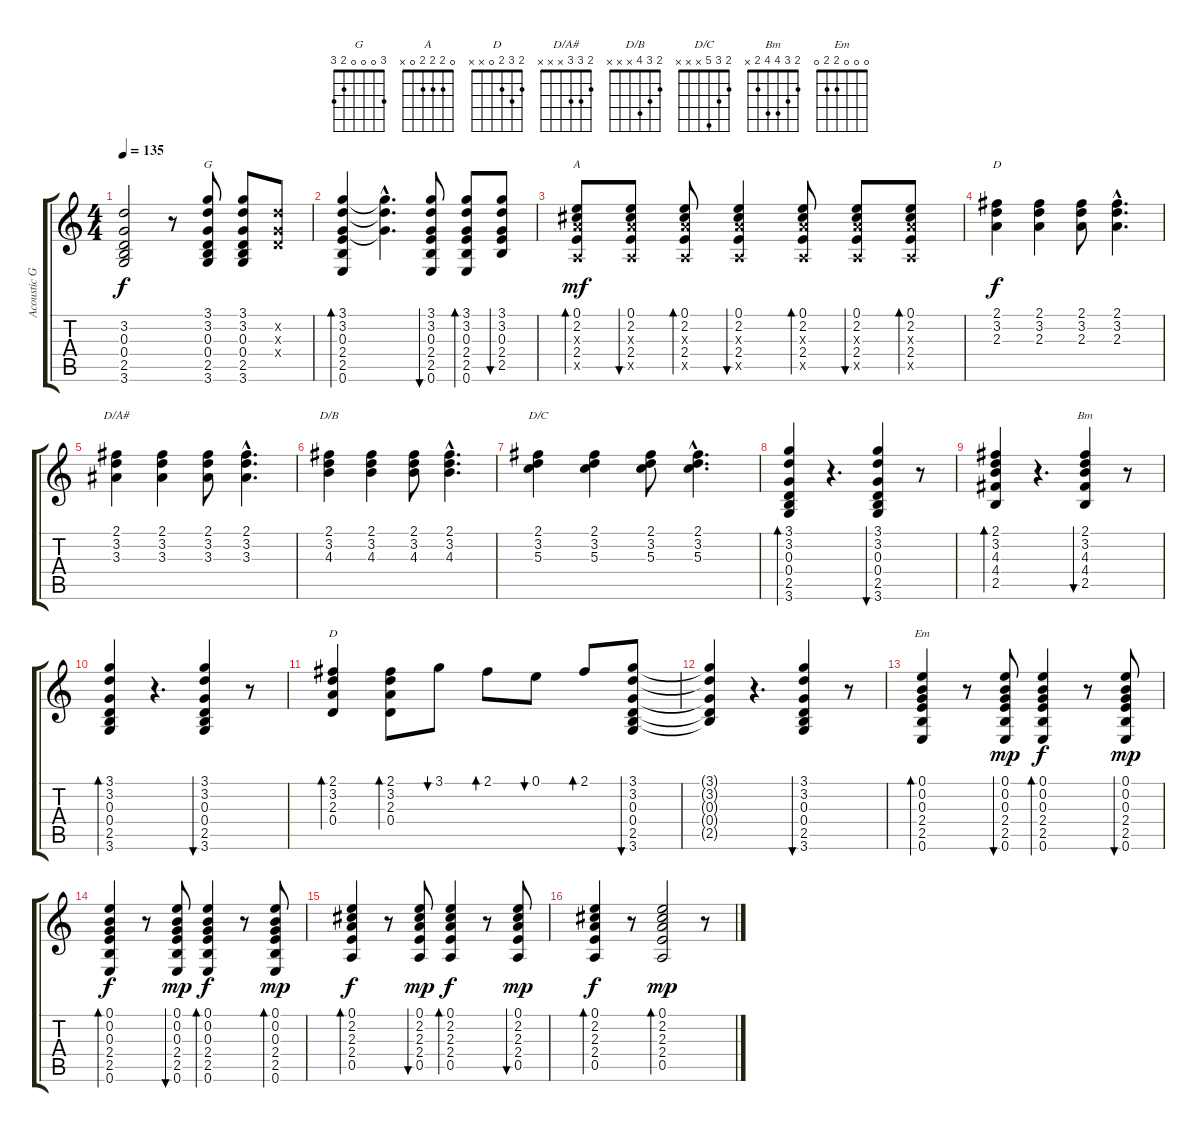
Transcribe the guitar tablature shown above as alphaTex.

\track ("Acoustic Guitar" "Acoustic G") {instrument acousticguitarsteel}
\staff {score tabs}
\tuning (E4 B3 G3 D3 A2 E2) {hide}
\chord ("G" 3 0 0 0 2 3)
\chord ("A" 0 2 2 2 0 x)
\chord ("D" 2 3 2 x x x)
\chord ("D/A#" 2 3 3 x x x)
\chord ("D/B" 2 3 4 x x x)
\chord ("D/C" 2 3 5 x x x)
\chord ("Bm" 2 3 4 4 2 x)
\chord ("D" 2 3 2 0 x x)
\chord ("Em" 0 0 0 2 2 0)
\ts (4 4)
\tempo 135
\clef g2
\ks c
(3.2{t} 0.3{t} 0.4{t} 2.5{t} 3.6{t}).2{dy f} r.8 (3.1 3.2 0.3 0.4 2.5 3.6).8{ch "G"} (3.1 3.2 0.3 0.4 2.5 3.6).8 (3.2{x} 0.3{x} 0.4{x}).8 |
(3.1 3.2 0.3 2.4 2.5 0.6).4{bd 60} (3.1{hac t} 3.2{hac t} 0.3{hac t}).4{d} (3.1 3.2 0.3 2.4 2.5 0.6).8{bu 60} (3.1 3.2 0.3 2.4 2.5 0.6).8{bd 60} (3.1 3.2 0.3 2.4 2.5).8{bu 60} |
(0.1 2.2 2.3{x} 2.4 0.5{x}).8{bd 60 ch "A" dy mf} (0.1 2.2 2.3{x} 2.4 0.5{x}).8{bu 60} (0.1 2.2 2.3{x} 2.4 0.5{x}).8{bd 60} (0.1 2.2 2.3{x} 2.4 0.5{x}).4{bu 60} (0.1 2.2 2.3{x} 2.4 0.5{x}).8{bd 60} (0.1 2.2 2.3{x} 2.4 0.5{x}).8{bu 60} (0.1 2.2 2.3{x} 2.4 0.5{x}).8{bd 60} |
(2.1 3.2 2.3).4{ch "D" dy f} (2.1 3.2 2.3).4 (2.1 3.2 2.3).8 (2.1{hac} 3.2{hac} 2.3{hac}).4{d} |
(2.1 3.2 3.3).4{ch "D/A#"} (2.1 3.2 3.3).4 (2.1 3.2 3.3).8 (2.1{hac} 3.2{hac} 3.3{hac}).4{d} |
(2.1 3.2 4.3).4{ch "D/B"} (2.1 3.2 4.3).4 (2.1 3.2 4.3).8 (2.1{hac} 3.2{hac} 4.3{hac}).4{d} |
(2.1 3.2 5.3).4{ch "D/C"} (2.1 3.2 5.3).4 (2.1 3.2 5.3).8 (2.1{hac} 3.2{hac} 5.3{hac}).4{d} |
(3.1 3.2 0.3 0.4 2.5 3.6).4{bd 120} r.4{d} (3.1 3.2 0.3 0.4 2.5 3.6).4{bu 60} r.8 |
(2.1 3.2 4.3 4.4 2.5).4{bd 60} r.4{d} (2.1 3.2 4.3 4.4 2.5).4{bu 60 ch "Bm"} r.8 |
(3.1 3.2 0.3 0.4 2.5 3.6).4{bd 60} r.4{d} (3.1 3.2 0.3 0.4 2.5 3.6).4{bu 60} r.8 |
(2.1 3.2 2.3 0.4).4{bd 60 ch "D"} (2.1 3.2 2.3 0.4).8{bd 120} 3.1.8{bu 120} 2.1.8{bd 120} 0.1.8{bu 120} 2.1.8{bd 120} (3.1 3.2 0.3 0.4 2.5 3.6).8{bu 60} |
(3.1{t} 3.2{t} 0.3{t} 0.4{t} 2.5{t}).4 r.4{d} (3.1 3.2 0.3 0.4 2.5 3.6).4{bu 60} r.8 |
(0.1 0.2 0.3 2.4 2.5 0.6).4{bd 60 ch "Em"} r.8 (0.1 0.2 0.3 2.4 2.5 0.6).8{bu 60 dy mp} (0.1 0.2 0.3 2.4 2.5 0.6).4{bd 60 dy f} r.8 (0.1 0.2 0.3 2.4 2.5 0.6).8{bu 60 dy mp} |
(0.1 0.2 0.3 2.4 2.5 0.6).4{bd 60 dy f} r.8 (0.1 0.2 0.3 2.4 2.5 0.6).8{bu 60 dy mp} (0.1 0.2 0.3 2.4 2.5 0.6).4{bd 60 dy f} r.8 (0.1 0.2 0.3 2.4 2.5 0.6).8{bd 60 dy mp} |
(0.1 2.2 2.3 2.4 0.5).4{bd 60 dy f} r.8 (0.1 2.2 2.3 2.4 0.5).8{bu 60 dy mp} (0.1 2.2 2.3 2.4 0.5).4{bd 60 dy f} r.8 (0.1 2.2 2.3 2.4 0.5).8{bu 60 dy mp} |
(0.1 2.2 2.3 2.4 0.5).4{bd 60 dy f} r.8 (0.1 2.2 2.3 2.4 0.5).2{bd 60 dy mp} r.8
